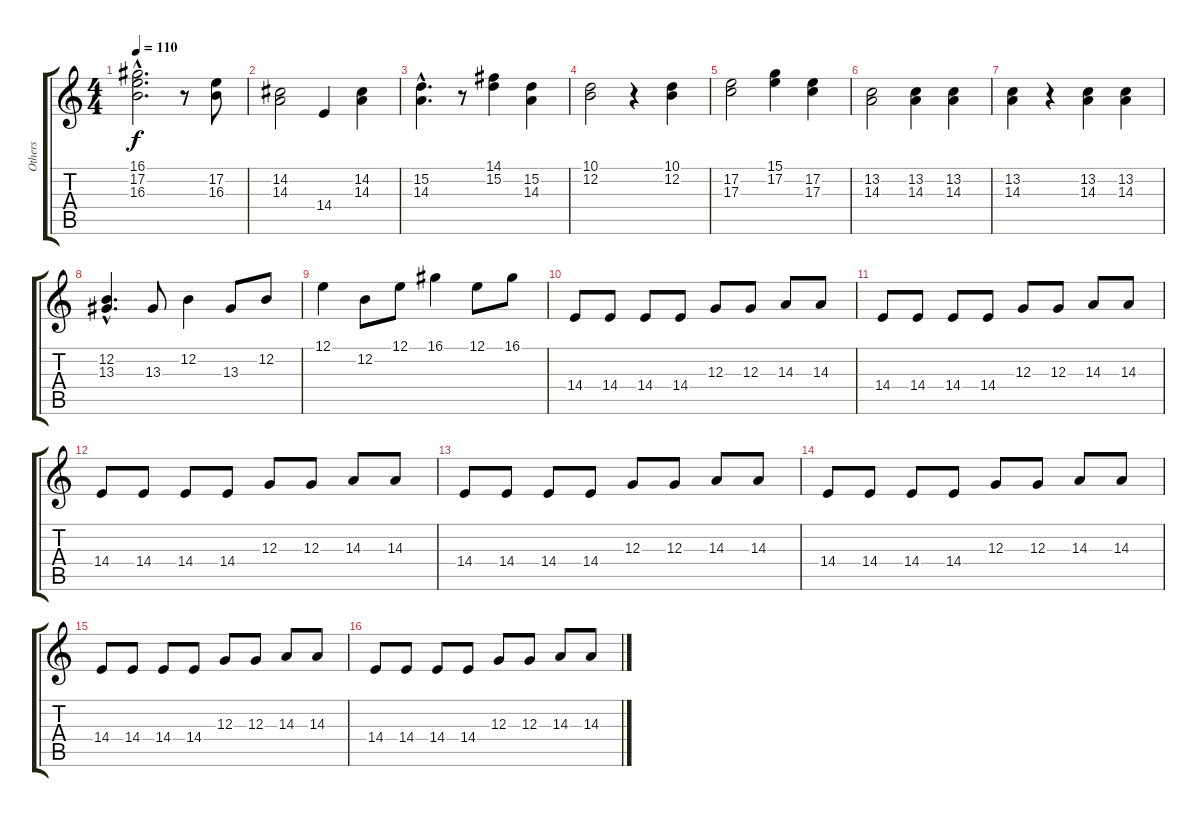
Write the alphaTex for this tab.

\track ("Others" "Others") {instrument musicbox}
\staff {score tabs}
\tuning (E4 B3 G3 D3 A2 E2) {hide}
\ts (4 4)
\tempo 110
\clef g2
\ks c
(16.1{hac} 17.2{hac} 16.3{hac}).2{d dy f} r.8 (17.2 16.3).8 |
(14.2 14.3).2 14.4.4 (14.2 14.3).4 |
(15.2{hac} 14.3{hac}).4{d} r.8 (14.1 15.2).4 (15.2 14.3).4 |
(10.1 12.2).2 r.4 (10.1 12.2).4 |
(17.2 17.3).2 (15.1 17.2).4 (17.2 17.3).4 |
(13.2 14.3).2 (13.2 14.3).4 (13.2 14.3).4 |
(13.2 14.3).4 r.4 (13.2 14.3).4 (13.2 14.3).4 |
(12.2{hac} 13.3{hac}).4{d volume 14} 13.3.8 12.2.4 13.3.8 12.2.8 |
12.1.4 12.2.8 12.1.8 16.1.4 12.1.8 16.1.8 |
14.4.8{volume 12} 14.4.8 14.4.8 14.4.8 12.3.8 12.3.8 14.3.8 14.3.8 |
14.4.8 14.4.8 14.4.8 14.4.8 12.3.8 12.3.8 14.3.8 14.3.8 |
14.4.8 14.4.8 14.4.8 14.4.8 12.3.8 12.3.8 14.3.8 14.3.8 |
14.4.8 14.4.8 14.4.8 14.4.8 12.3.8 12.3.8 14.3.8 14.3.8 |
14.4.8 14.4.8 14.4.8 14.4.8 12.3.8 12.3.8 14.3.8 14.3.8 |
14.4.8 14.4.8 14.4.8 14.4.8 12.3.8 12.3.8 14.3.8 14.3.8 |
14.4.8 14.4.8 14.4.8 14.4.8 12.3.8 12.3.8 14.3.8 14.3.8
